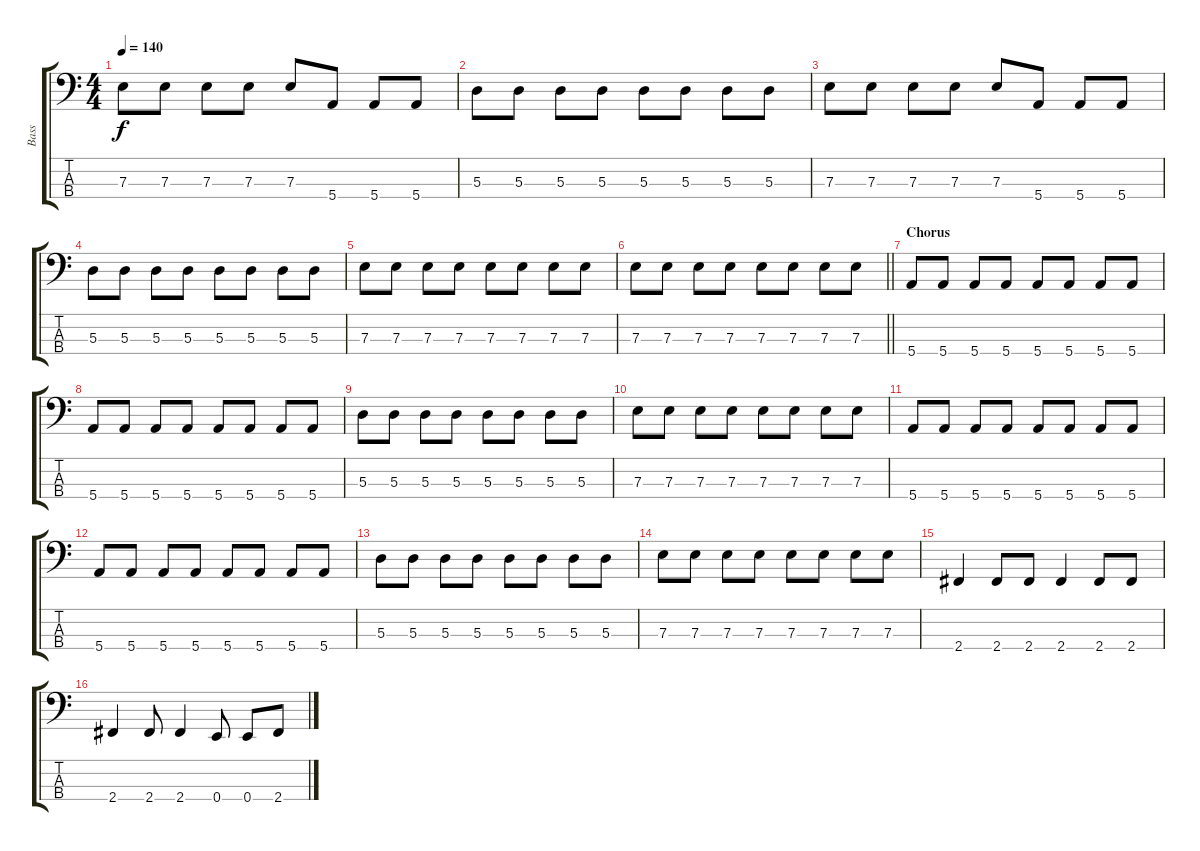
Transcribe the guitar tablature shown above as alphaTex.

\track ("Bass" "Bass") {instrument electricbasspick}
\staff {score tabs}
\tuning (G2 D2 A1 E1) {hide}
\ts (4 4)
\tempo 140
\clef f4
\ks c
7.3.8{dy f} 7.3.8 7.3.8 7.3.8 7.3.8 5.4.8 5.4.8 5.4.8 |
5.3.8 5.3.8 5.3.8 5.3.8 5.3.8 5.3.8 5.3.8 5.3.8 |
7.3.8 7.3.8 7.3.8 7.3.8 7.3.8 5.4.8 5.4.8 5.4.8 |
5.3.8 5.3.8 5.3.8 5.3.8 5.3.8 5.3.8 5.3.8 5.3.8 |
7.3.8 7.3.8 7.3.8 7.3.8 7.3.8 7.3.8 7.3.8 7.3.8 |
\barLineRight lightlight
7.3.8 7.3.8 7.3.8 7.3.8 7.3.8 7.3.8 7.3.8 7.3.8 |
\section ("" "Chorus")
5.4.8 5.4.8 5.4.8 5.4.8 5.4.8 5.4.8 5.4.8 5.4.8 |
5.4.8 5.4.8 5.4.8 5.4.8 5.4.8 5.4.8 5.4.8 5.4.8 |
5.3.8 5.3.8 5.3.8 5.3.8 5.3.8 5.3.8 5.3.8 5.3.8 |
7.3.8 7.3.8 7.3.8 7.3.8 7.3.8 7.3.8 7.3.8 7.3.8 |
5.4.8 5.4.8 5.4.8 5.4.8 5.4.8 5.4.8 5.4.8 5.4.8 |
5.4.8 5.4.8 5.4.8 5.4.8 5.4.8 5.4.8 5.4.8 5.4.8 |
5.3.8 5.3.8 5.3.8 5.3.8 5.3.8 5.3.8 5.3.8 5.3.8 |
7.3.8 7.3.8 7.3.8 7.3.8 7.3.8 7.3.8 7.3.8 7.3.8 |
2.4.4 2.4.8 2.4.8 2.4.4 2.4.8 2.4.8 |
2.4.4 2.4.8 2.4.4 0.4.8 0.4.8 2.4.8
